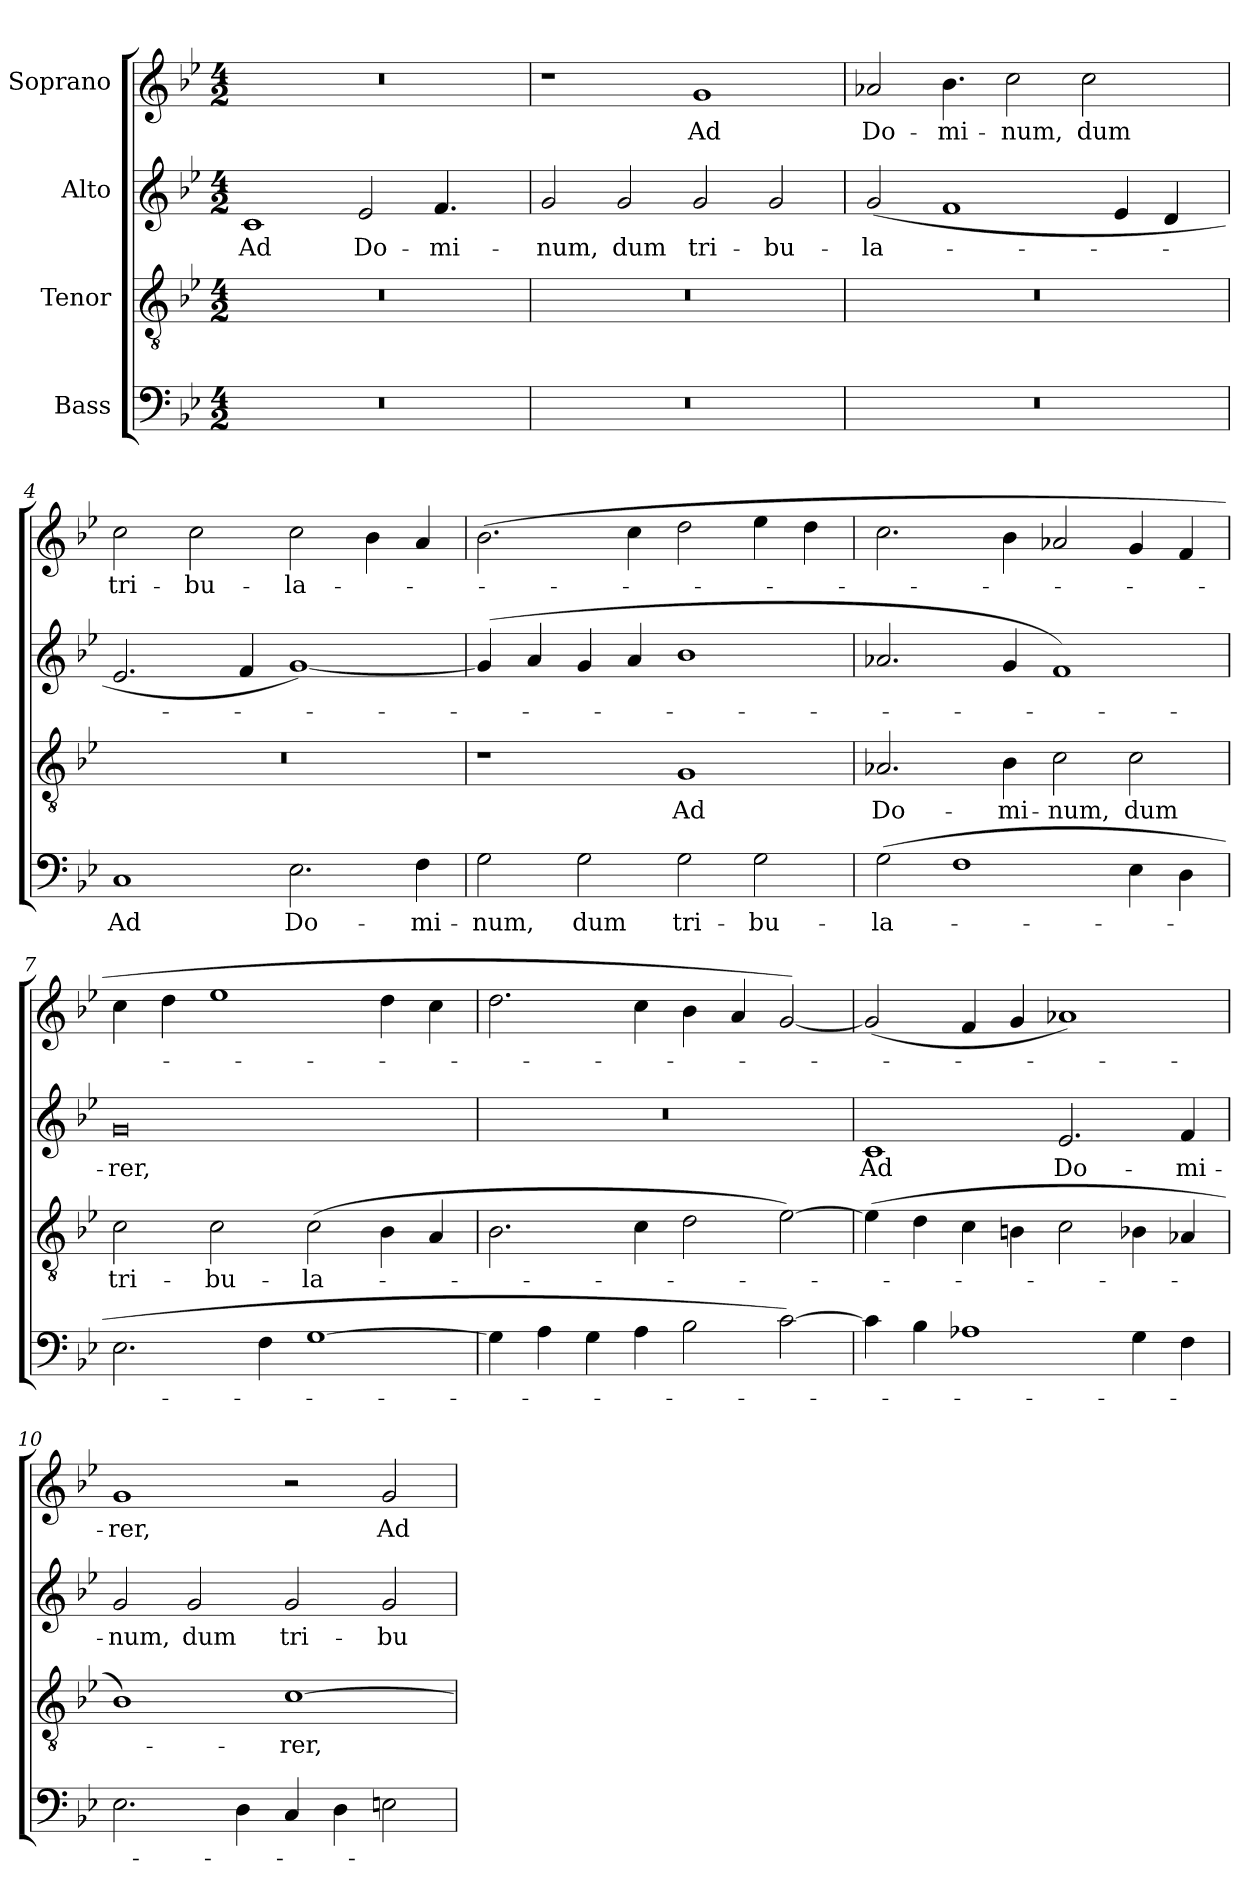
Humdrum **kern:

**kern	**text	**kern	**text	**kern	**text	**kern	**text
*part4	*part4	*part3	*part3	*part2	*part2	*part1	*part1
*staff4	*staff4	*staff3	*staff3	*staff2	*staff2	*staff1	*staff1
*I"Bass	*	*I"Tenor	*	*I"Alto	*	*I"Soprano	*
*clefF4	*	*clefGv2	*	*clefG2	*	*clefG2	*
*k[b-e-]	*	*k[b-e-]	*	*k[b-e-]	*	*k[b-e-]	*
*B-:	*	*B-:	*	*B-:	*	*B-:	*
*M4/2	*	*M4/2	*	*M4/2	*	*M4/2	*
=1	=1	=1	=1	=1	=1	=1	=1
0r	.	0r	.	1c	Ad	0r	.
.	.	.	.	2e-/	Do-	.	.
.	.	.	.	4.f/	-mi-	.	.
.	.	.	.	8ryy	.	.	.
=2	=2	=2	=2	=2	=2	=2	=2
0r	.	0r	.	2g/	-num,	1r	.
.	.	.	.	2g/	dum	.	.
.	.	.	.	2g/	tri-	1g	Ad
.	.	.	.	2g/	-bu-	.	.
=3	=3	=3	=3	=3	=3	=3	=3
0r	.	0r	.	(2g/	-la-	2a-X/	Do-
.	.	.	.	1f	.	4.b-\	-mi-
.	.	.	.	.	.	2cc\	-num,
.	.	.	.	.	.	2cc\	dum
.	.	.	.	4e-/	.	.	.
.	.	.	.	4d/	.	.	.
.	.	.	.	.	.	8ryy	.
=4	=4	=4	=4	=4	=4	=4	=4
1C	Ad	0r	.	2.e-/	.	2cc\	tri-
.	.	.	.	.	.	2cc\	-bu-
.	.	.	.	4f/	.	.	.
2.E-\	Do-	.	.	[1g)	.	2cc\	-la-
.	.	.	.	.	.	4b-\	.
4F\	-mi-	.	.	.	.	4a/	.
!!LO:LB:g=z
=5	=5	=5	=5	=5	=5	=5	=5
2G\	-num,	1r	.	(4g/]	.	(2.b-\	.
.	.	.	.	4a/	.	.	.
2G\	dum	.	.	4g/	.	.	.
.	.	.	.	4a/	.	4cc\	.
2G\	tri-	1G	Ad	1b-	.	2dd\	.
2G\	-bu-	.	.	.	.	4ee-\	.
.	.	.	.	.	.	4dd\	.
=6	=6	=6	=6	=6	=6	=6	=6
(2G\	-la-	2.A-X/	Do-	2.a-X/	.	2.cc\	.
1F	.	.	.	.	.	.	.
.	.	4B-\	-mi-	4g/	.	4b-\	.
.	.	2c\	-num,	1f)	.	2a-X/	.
4E-\	.	2c\	dum	.	.	4g/	.
4D\	.	.	.	.	.	4f/	.
=7	=7	=7	=7	=7	=7	=7	=7
2.E-\	.	2c\	tri-	0g	-rer,	4cc\	.
.	.	.	.	.	.	4dd\	.
.	.	2c\	-bu-	.	.	1ee-	.
4F\	.	.	.	.	.	.	.
[1G	.	(2c\	-la-	.	.	.	.
.	.	4B-\	.	.	.	4dd\	.
.	.	4A/	.	.	.	4cc\	.
=8	=8	=8	=8	=8	=8	=8	=8
4G\]	.	2.B-\	.	0r	.	2.dd\	.
4A\	.	.	.	.	.	.	.
4G\	.	.	.	.	.	.	.
4A\	.	4c\	.	.	.	4cc\	.
2B-\	.	2d\	.	.	.	4b-\	.
.	.	.	.	.	.	4a/	.
[2c\)	.	[2e-\)	.	.	.	[2g/)	.
!!LO:PB:g=z
=9	=9	=9	=9	=9	=9	=9	=9
4c\]	.	(4e-\]	.	1c	Ad	(2g/]	.
4B-\	.	4d\	.	.	.	.	.
1A-X	.	4c\	.	.	.	4f/	.
.	.	4Bn\	.	.	.	4g/	.
.	.	2c\	.	2.e-/	Do-	1a-X)	.
4G\	.	4B-X\	.	.	.	.	.
4F\	.	4A-X/	.	4f/	-mi-	.	.
=10	=10	=10	=10	=10	=10	=10	=10
2.E-\	.	1B-)	.	2g/	-num,	1g	-rer,
.	.	.	.	2g/	dum	.	.
4D\	.	.	.	.	.	.	.
4C/	.	[1c	-rer,	2g/	tri-	2r	.
4D\	.	.	.	.	.	.	.
2En\	.	.	.	2g/	-bu-	2g/	Ad
=	=	=	=	=	=	=	=
*-	*-	*-	*-	*-	*-	*-	*-
